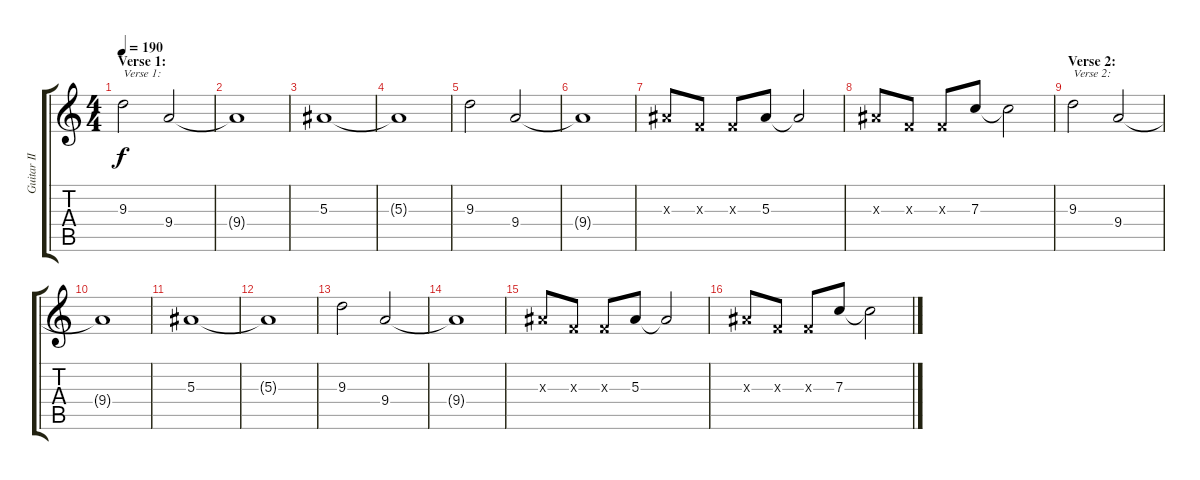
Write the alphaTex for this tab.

\track ("Guitar II" "Guitar II") {instrument distortionguitar}
\staff {score tabs}
\tuning (D4 A3 F3 C3 G2 D2) {hide}
\ts (4 4)
\section ("" "Verse 1:")
\tempo 190
\clef g2
\ks c
9.3.2{txt "Verse 1:" dy f} 9.4.2 |
9.4{t}.1 |
5.3.1 |
5.3{t}.1 |
9.3.2 9.4.2 |
9.4{t}.1 |
5.3{x}.8 0.3{x}.8 0.3{x}.8 5.3.8 5.3{t}.2 |
5.3{x}.8 0.3{x}.8 0.3{x}.8 7.3.8 7.3{t}.2 |
\section ("" "Verse 2:")
9.3.2{txt "Verse 2:"} 9.4.2 |
9.4{t}.1 |
5.3.1 |
5.3{t}.1 |
9.3.2 9.4.2 |
9.4{t}.1 |
5.3{x}.8 0.3{x}.8 0.3{x}.8 5.3.8 5.3{t}.2 |
5.3{x}.8 0.3{x}.8 0.3{x}.8 7.3.8 7.3{t}.2
